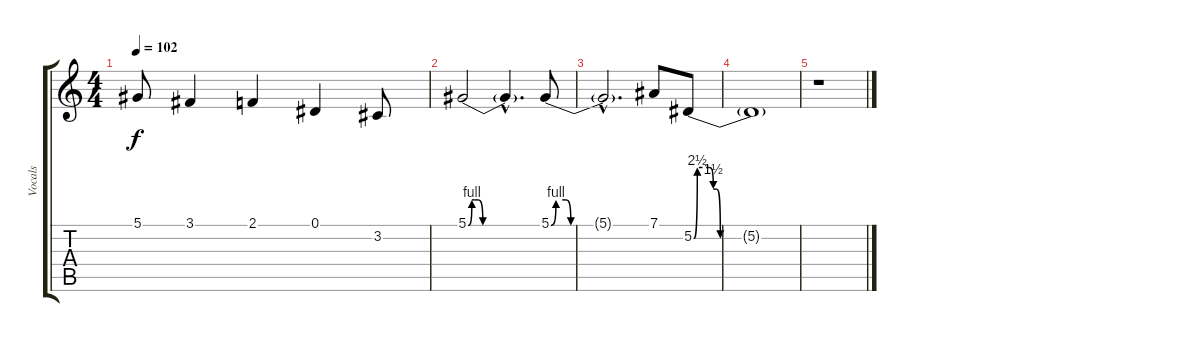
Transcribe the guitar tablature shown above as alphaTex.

\track ("Vocals" "Vocals") {instrument englishhorn}
\staff {score tabs}
\tuning (Eb4 Bb3 Gb3 Db3 Ab2 Eb2) {hide}
\ts (4 4)
\tempo 102
\clef g2
\ks c
5.1{t}.8{dy f} 3.1.4 2.1.4 0.1.4 3.2.8 |
5.1{be (custom 0 0 3 4 5 4 8 4 12 0 15 0 20 0 38 0 45 0 60 0)}.2 5.1{hac t}.4{d} 5.1{be (custom 0 0 3 4 9 4 12 0 16 0 45 0 60 0)}.8 |
5.1{hac t}.2{d} 7.1.8 5.2{be (custom 0 0 2 10 9 10 11 6 13 6 15 0 19 0 36 0 60 0)}.8 |
5.2{t}.1 |
r.1
